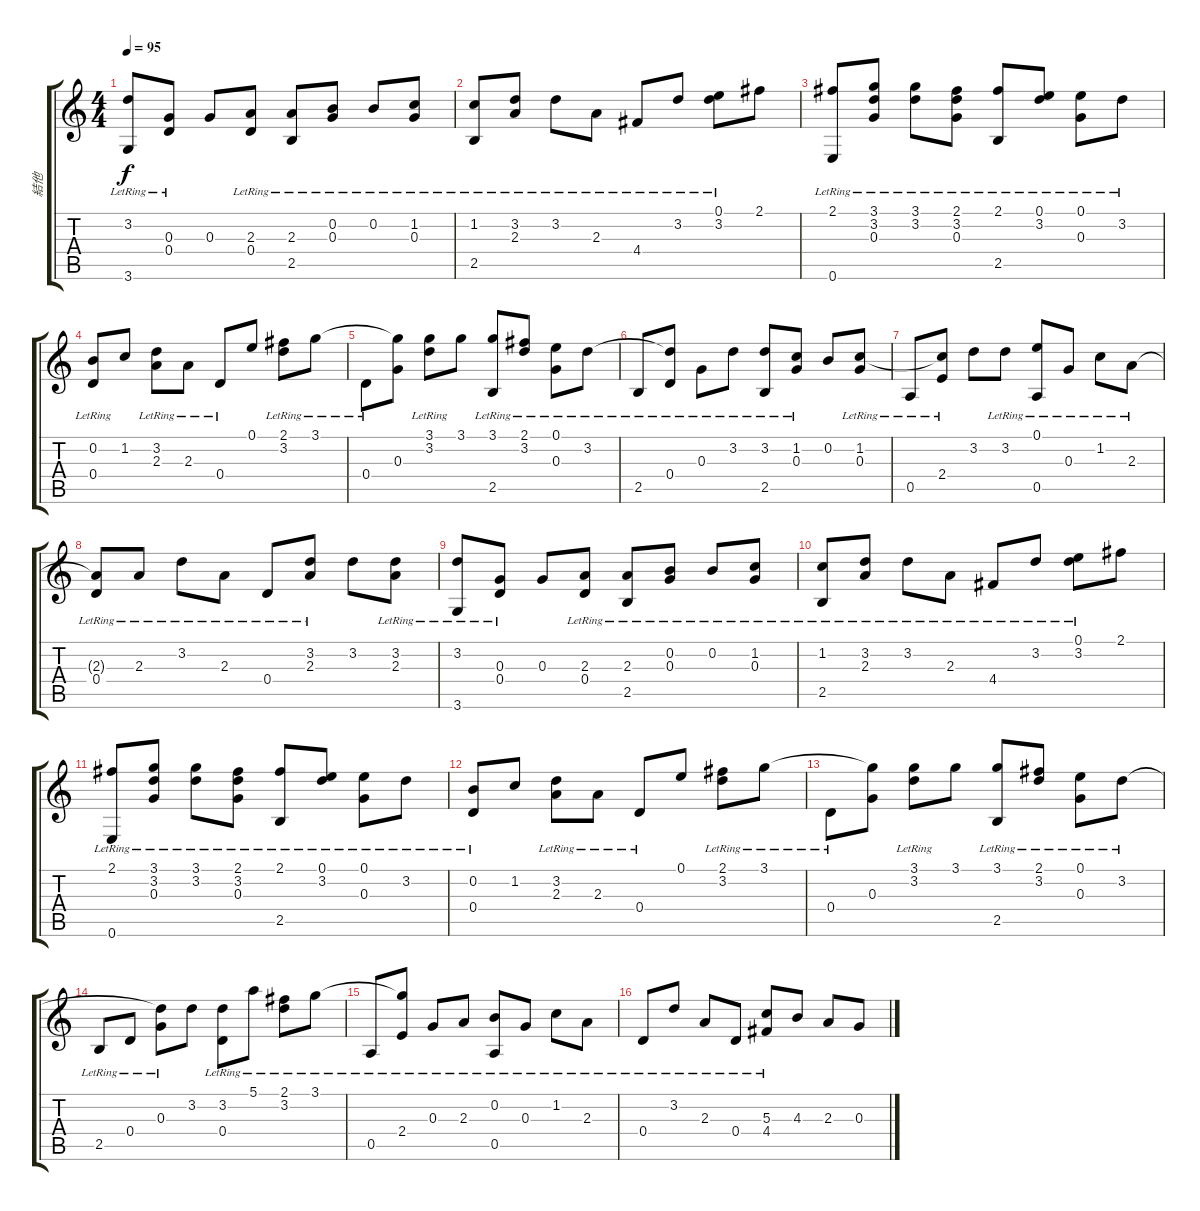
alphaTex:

\track ("結他" "結他") {instrument acousticguitarsteel}
\staff {score tabs}
\tuning (E4 B3 G3 D3 A2 E2) {hide}
\ts (4 4)
\tempo 95
\clef g2
\ks c
(3.2{lr} 3.6{lr}).8{dy f} (0.3 0.4{lr}).8 0.3.8 (2.3 0.4{lr}).8 (2.3 2.5{lr}).8 (0.2{lr} 0.3{lr}).8 0.2{lr}.8 (1.2{lr} 0.3{lr}).8 |
(1.2 2.5{lr}).8 (3.2{lr} 2.3{lr}).8 3.2{lr}.8 2.3{lr}.8 4.4{lr}.8 3.2{lr}.8 (0.1 3.2{lr}).8 2.1.8 |
(2.1{lr} 0.6{lr}).8 (3.1 3.2{lr} 0.3{lr}).8 (3.1 3.2{lr}).8 (2.1 3.2{lr} 0.3{lr}).8 (2.1 2.5{lr}).8 (0.1 3.2{lr}).8 (0.1{lr} 0.3{lr}).8 3.2{lr}.8 |
(0.2 0.4{lr}).8 1.2.8 (3.2{lr} 2.3{lr}).8 2.3{lr}.8 0.4{lr}.8 0.1.8 (2.1{lr} 3.2{lr}).8 3.1{lr}.8 |
0.4{lr}.8 (3.1{t} 0.3).8 (3.1 3.2{lr}).8 3.1.8 (3.1 2.5{lr}).8 (2.1 3.2{lr}).8 (0.1 0.3{lr}).8 3.2{lr}.8 |
2.5{lr}.8 (3.2{t} 0.4{lr}).8 0.3{lr}.8 3.2{lr}.8 (3.2{lr} 2.5{lr}).8 (1.2 0.3{lr}).8 0.2.8 (1.2 0.3{lr}).8 |
0.5{lr}.8 (1.2{t} 2.4{lr}).8 3.2.8 3.2{lr}.8 (0.1{lr} 0.5{lr}).8 0.3{lr}.8 1.2{lr}.8 2.3{lr}.8 |
(2.3{t} 0.4{lr}).8 2.3{lr}.8 3.2{lr}.8 2.3{lr}.8 0.4{lr}.8 (3.2 2.3{lr}).8 3.2.8 (3.2 2.3{lr}).8 |
(3.2{lr} 3.6{lr}).8 (0.3 0.4{lr}).8 0.3.8 (2.3 0.4{lr}).8 (2.3 2.5{lr}).8 (0.2{lr} 0.3{lr}).8 0.2{lr}.8 (1.2{lr} 0.3{lr}).8 |
(1.2 2.5{lr}).8 (3.2{lr} 2.3{lr}).8 3.2{lr}.8 2.3{lr}.8 4.4{lr}.8 3.2{lr}.8 (0.1 3.2{lr}).8 2.1.8 |
(2.1{lr} 0.6{lr}).8 (3.1 3.2{lr} 0.3{lr}).8 (3.1 3.2{lr}).8 (2.1 3.2{lr} 0.3{lr}).8 (2.1 2.5{lr}).8 (0.1 3.2{lr}).8 (0.1{lr} 0.3{lr}).8 3.2{lr}.8 |
(0.2 0.4{lr}).8 1.2.8 (3.2{lr} 2.3{lr}).8 2.3{lr}.8 0.4{lr}.8 0.1.8 (2.1{lr} 3.2{lr}).8 3.1{lr}.8 |
0.4{lr}.8 (3.1{t} 0.3).8 (3.1 3.2{lr}).8 3.1.8 (3.1 2.5{lr}).8 (2.1 3.2{lr}).8 (0.1 0.3{lr}).8 3.2{lr}.8 |
2.5{lr}.8 0.4{lr}.8 (3.2{t} 0.3{lr}).8 3.2.8 (3.2{lr} 0.4{lr}).8 5.1{lr}.8 (2.1{lr} 3.2{lr}).8 3.1{lr}.8 |
0.5{lr}.8 (3.1{t} 2.4{lr}).8 0.3{lr}.8 2.3{lr}.8 (0.2{lr} 0.5{lr}).8 0.3{lr}.8 1.2{lr}.8 2.3{lr}.8 |
0.4{lr}.8 3.2{lr}.8 2.3{lr}.8 0.4{lr}.8 (5.3 4.4{lr}).8 4.3.8 2.3.8 0.3.8
